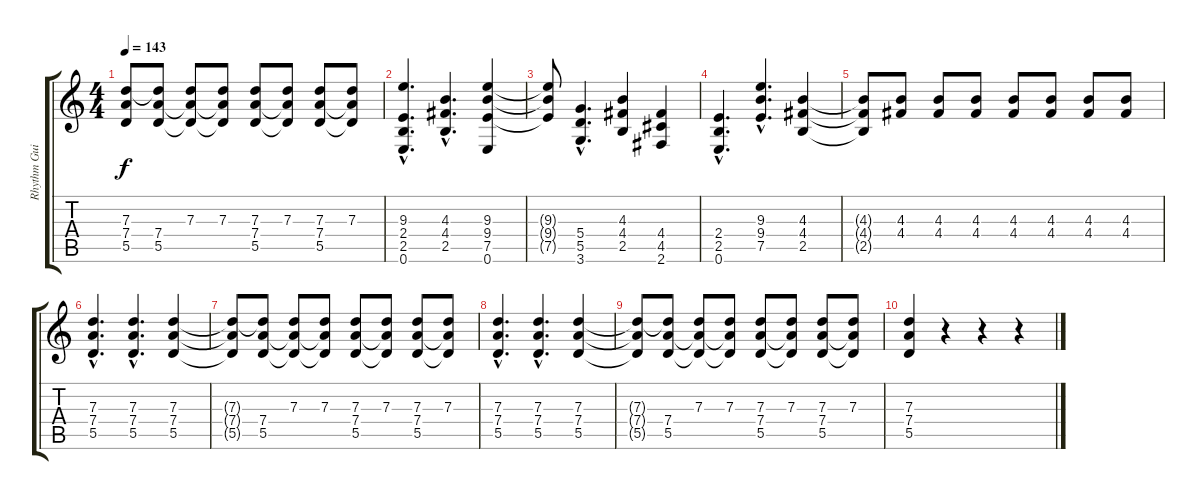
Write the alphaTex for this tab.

\track ("Rhythm Guitar" "Rhythm Gui") {instrument distortionguitar}
\staff {score tabs}
\tuning (E4 B3 G3 D3 A2 E2) {hide}
\ts (4 4)
\tempo 143
\clef g2
\ks c
(7.3{t} 7.4{t} 5.5{t}).8{dy f} (7.3{t} 7.4 5.5).8 (7.3 7.4{t} 5.5{t}).8 (7.3 7.4{t} 5.5{t}).8 (7.3 7.4 5.5).8 (7.3 7.4{t} 5.5{t}).8 (7.3 7.4 5.5).8 (7.3 7.4{t} 5.5{t}).8 |
(9.3{hac} 2.4{hac} 2.5{hac} 0.6{hac}).4{d} (4.3{hac} 4.4{hac} 2.5{hac}).4{d} (9.3 9.4 7.5 0.6).4 |
(9.3{t} 9.4{t} 7.5{t}).8 (5.4{hac} 5.5{hac} 3.6{hac}).4{d} (4.3 4.4 2.5).4 (4.4 4.5 2.6).4 |
(2.4{hac} 2.5{hac} 0.6{hac}).4{d} (9.3{hac} 9.4{hac} 7.5{hac}).4{d} (4.3 4.4 2.5).4 |
(4.3{t} 4.4{t} 2.5{t}).8 (4.3 4.4).8 (4.3 4.4).8 (4.3 4.4).8 (4.3 4.4).8 (4.3 4.4).8 (4.3 4.4).8 (4.3 4.4).8 |
(7.3{hac} 7.4{hac} 5.5{hac}).4{d} (7.3{hac} 7.4{hac} 5.5{hac}).4{d} (7.3 7.4 5.5).4 |
(7.3{t} 7.4{t} 5.5{t}).8 (7.3{t} 7.4 5.5).8 (7.3 7.4{t} 5.5{t}).8 (7.3 7.4{t} 5.5{t}).8 (7.3 7.4 5.5).8 (7.3 7.4{t} 5.5{t}).8 (7.3 7.4 5.5).8 (7.3 7.4{t} 5.5{t}).8 |
(7.3{hac} 7.4{hac} 5.5{hac}).4{d} (7.3{hac} 7.4{hac} 5.5{hac}).4{d} (7.3 7.4 5.5).4 |
(7.3{t} 7.4{t} 5.5{t}).8 (7.3{t} 7.4 5.5).8 (7.3 7.4{t} 5.5{t}).8 (7.3 7.4{t} 5.5{t}).8 (7.3 7.4 5.5).8 (7.3 7.4{t} 5.5{t}).8 (7.3 7.4 5.5).8 (7.3 7.4{t} 5.5{t}).8 |
(7.3 7.4 5.5).4 r.4 r.4 r.4
